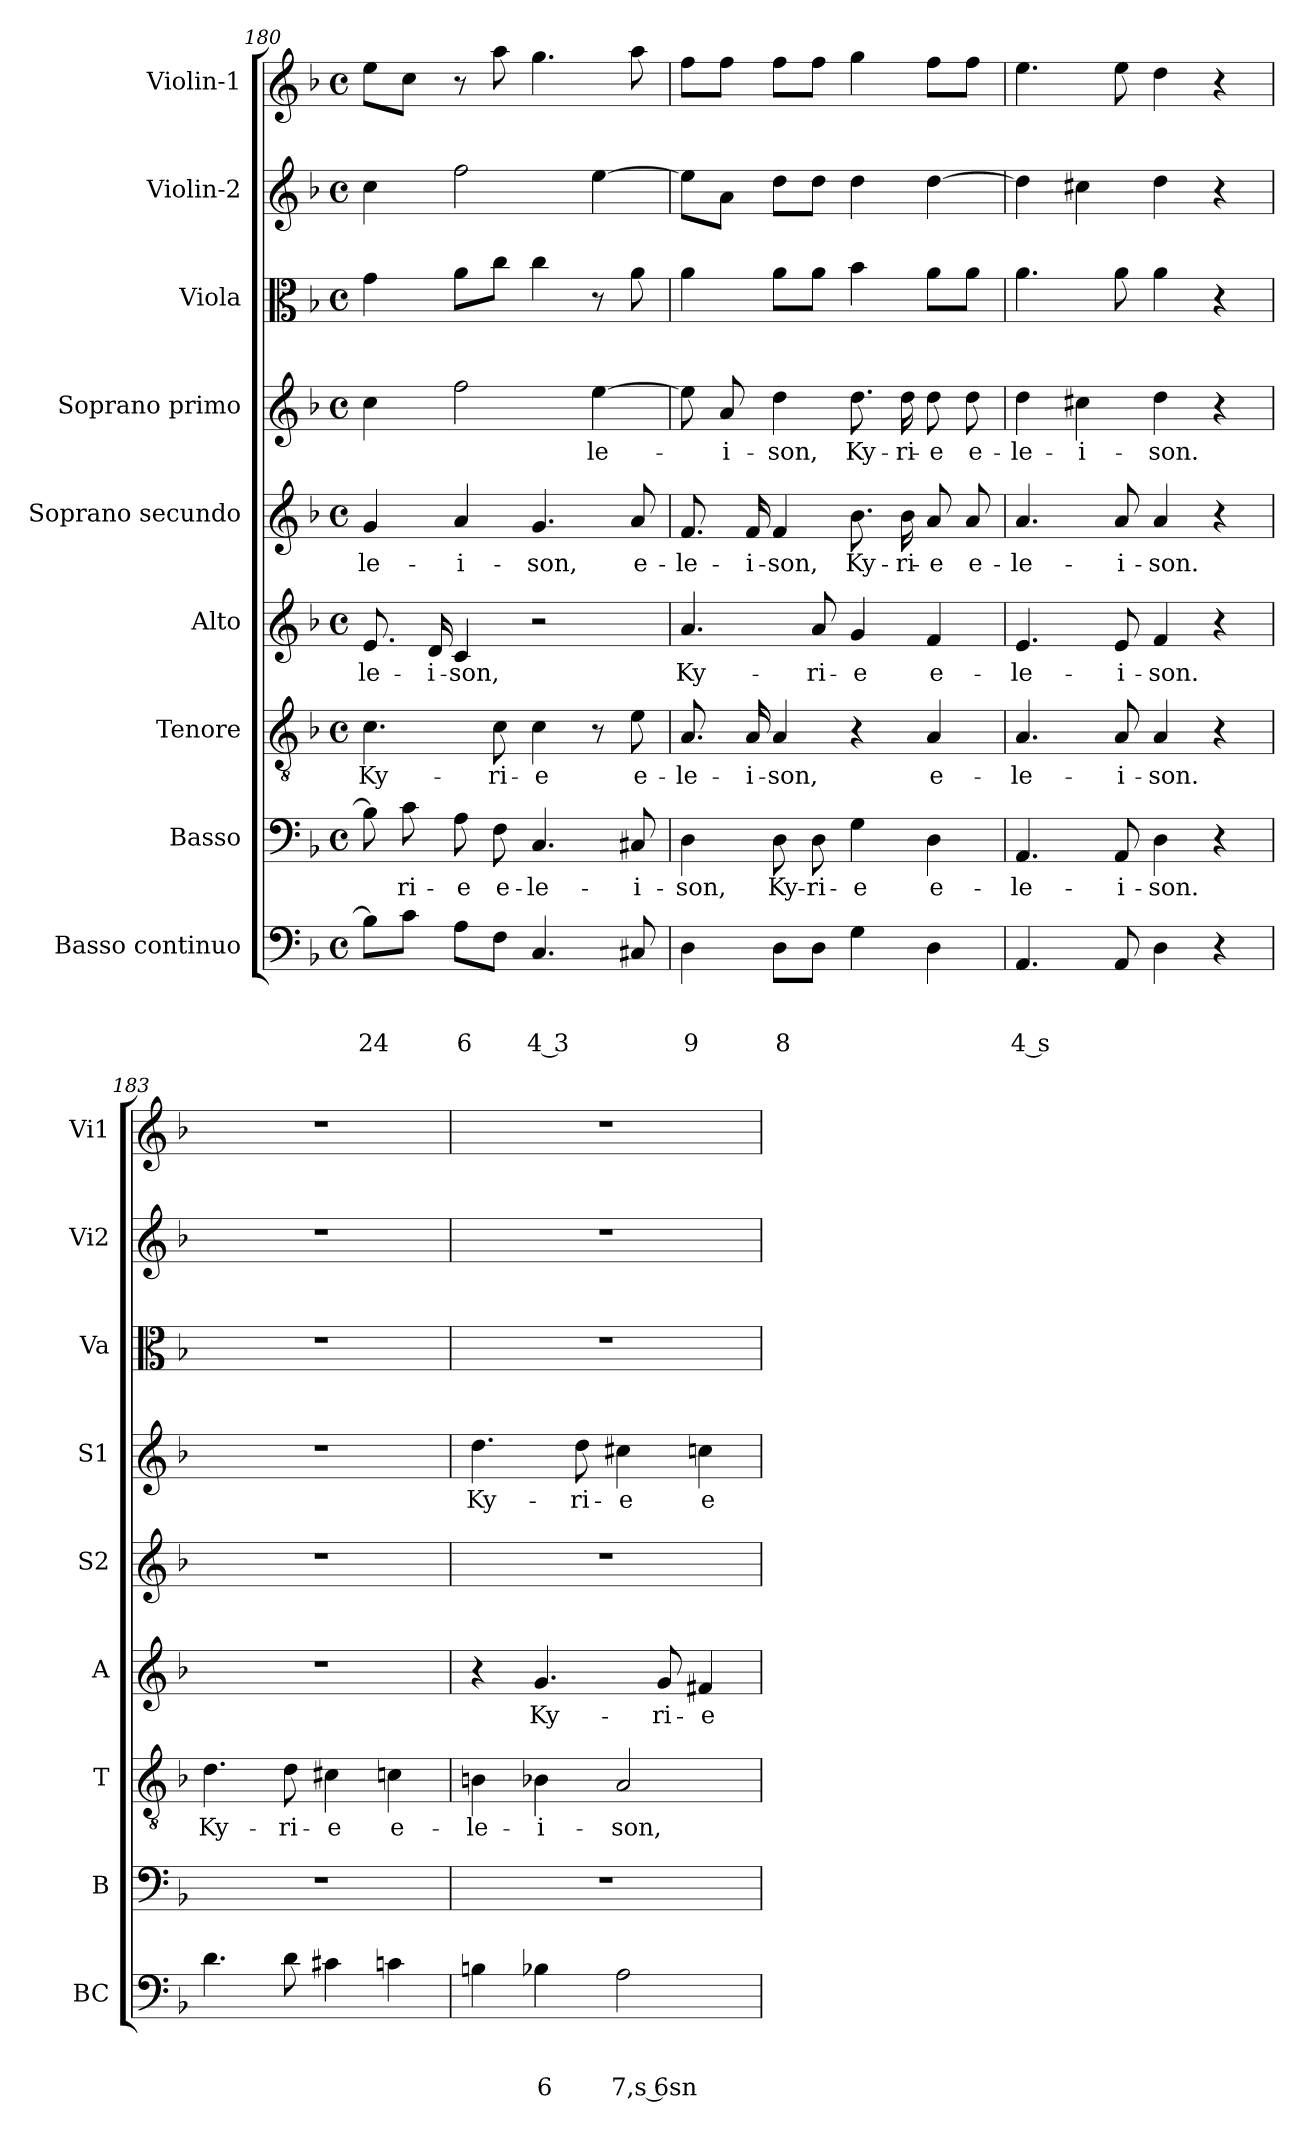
**kern	**text	**text	**text	**kern	**text	**kern	**text	**kern	**text	**kern	**text	**kern	**text	**kern	**kern	**kern
*part9	*part9	*part9	*part9	*part8	*part8	*part7	*part7	*part6	*part6	*part5	*part5	*part4	*part4	*part3	*part2	*part1
*staff9	*staff9	*staff9	*staff9	*staff8	*staff8	*staff7	*staff7	*staff6	*staff6	*staff5	*staff5	*staff4	*staff4	*staff3	*staff2	*staff1
*I"Basso continuo	*	*	*	*I"Basso	*	*I"Tenore	*	*I"Alto	*	*I"Soprano secundo	*	*I"Soprano primo	*	*I"Viola	*I"Violin-2	*I"Violin-1
*I'BC	*	*	*	*I'B	*	*I'T	*	*I'A	*	*I'S2	*	*I'S1	*	*I'Va	*I'Vi2	*I'Vi1
*clefF4	*	*	*	*clefF4	*	*clefGv2	*	*clefG2	*	*clefG2	*	*clefG2	*	*clefC3	*clefG2	*clefG2
*k[b-]	*	*	*	*k[b-]	*	*k[b-]	*	*k[b-]	*	*k[b-]	*	*k[b-]	*	*k[b-]	*k[b-]	*k[b-]
*F:	*	*	*	*F:	*	*F:	*	*F:	*	*F:	*	*F:	*	*F:	*F:	*F:
*M4/4	*	*	*	*M4/4	*	*M4/4	*	*M4/4	*	*M4/4	*	*M4/4	*	*M4/4	*M4/4	*M4/4
*met(c)	*	*	*	*met(c)	*	*met(c)	*	*met(c)	*	*met(c)	*	*met(c)	*	*met(c)	*met(c)	*met(c)
=180	=180	=180	=180	=180	=180	=180	=180	=180	=180	=180	=180	=180	=180	=180	=180	=180
!	!	!	!LO:LY:b	!	!	!	!LO:LY:b	!	!LO:LY:b	!	!LO:LY:b	!	!	!	!	!
8B-\L]	.	.	24	8B-\]	.	4.c\	Ky-	8.e/	-le-	4g/	-le-	4cc\	.	4g\	4cc\	8ee\L
!	!	!	!	!	!LO:LY:b	!	!	!	!	!	!	!	!	!	!	!
8c\J	.	.	.	8c\	-ri-	.	.	.	.	.	.	.	.	.	.	8cc\J
!	!	!	!	!	!	!	!	!	!LO:LY:b	!	!	!	!	!	!	!
.	.	.	.	.	.	.	.	16d/	-i-	.	.	.	.	.	.	.
!	!	!	!LO:LY:b	!	!LO:LY:b	!	!	!	!LO:LY:b	!	!LO:LY:b	!	!	!	!	!
8A\L	.	.	6	8A\	-e	.	.	4c/	-son,	4a/	-i-	2ff\	.	8a\L	2ff\	8r
!	!	!	!	!	!LO:LY:b	!	!LO:LY:b	!	!	!	!	!	!	!	!	!
8F\J	.	.	.	8F\	e-	8c\	-ri-	.	.	.	.	.	.	8cc\J	.	8aa\
!	!	!	!LO:LY:b	!	!LO:LY:b	!	!LO:LY:b	!	!	!	!LO:LY:b	!	!	!	!	!
4.C/	.	.	4 3	4.C/	-le-	4c\	-e	2r	.	4.g/	-son,	.	.	4cc\	.	4.gg\
!	!	!	!	!	!	!	!	!	!	!	!	!	!LO:LY:b	!	!	!
.	.	.	.	.	.	8r	.	.	.	.	.	[4ee\	-le-	8r	[4ee\	.
!	!	!	!	!	!LO:LY:b	!	!LO:LY:b	!	!	!	!LO:LY:b	!	!	!	!	!
8C#X/	.	.	.	8C#X/	-i-	8e\	e-	.	.	8a/	e-	.	.	8a\	.	8aa\
=181	=181	=181	=181	=181	=181	=181	=181	=181	=181	=181	=181	=181	=181	=181	=181	=181
!	!	!	!LO:LY:b	!	!LO:LY:b	!	!LO:LY:b	!	!LO:LY:b	!	!LO:LY:b	!	!	!	!	!
4D\	.	.	9	4D\	-son,	8.A/	-le-	4.a/	Ky-	8.f/	-le-	8ee\]	.	4a\	8ee\L]	8ff\L
!	!	!	!	!	!	!	!	!	!	!	!	!	!LO:LY:b	!	!	!
.	.	.	.	.	.	.	.	.	.	.	.	8a/	-i-	.	8a\J	8ff\J
!	!	!	!	!	!	!	!LO:LY:b	!	!	!	!LO:LY:b	!	!	!	!	!
.	.	.	.	.	.	16A/	-i-	.	.	16f/	-i-	.	.	.	.	.
!	!	!	!LO:LY:b	!	!LO:LY:b	!	!LO:LY:b	!	!	!	!LO:LY:b	!	!LO:LY:b	!	!	!
8D\L	.	.	8	8D\	Ky-	4A/	-son,	.	.	4f/	-son,	4dd\	-son,	8a\L	8dd\L	8ff\L
!	!	!	!	!	!LO:LY:b	!	!	!	!LO:LY:b	!	!	!	!	!	!	!
8D\J	.	.	.	8D\	-ri-	.	.	8a/	-ri-	.	.	.	.	8a\J	8dd\J	8ff\J
!	!	!	!	!	!LO:LY:b	!	!	!	!LO:LY:b	!	!LO:LY:b	!	!LO:LY:b	!	!	!
4G\	.	.	.	4G\	-e	4r	.	4g/	-e	8.b-\	Ky-	8.dd\	Ky-	4b-\	4dd\	4gg\
!	!	!	!	!	!	!	!	!	!	!	!LO:LY:b	!	!LO:LY:b	!	!	!
.	.	.	.	.	.	.	.	.	.	16b-\	-ri-	16dd\	-ri-	.	.	.
!	!	!	!	!	!LO:LY:b	!	!LO:LY:b	!	!LO:LY:b	!	!LO:LY:b	!	!LO:LY:b	!	!	!
4D\	.	.	.	4D\	e-	4A/	e-	4f/	e-	8a/	-e	8dd\	-e	8a\L	[4dd\	8ff\L
!	!	!	!	!	!	!	!	!	!	!	!LO:LY:b	!	!LO:LY:b	!	!	!
.	.	.	.	.	.	.	.	.	.	8a/	e-	8dd\	e-	8a\J	.	8ff\J
!!LO:PB:g=z
=182	=182	=182	=182	=182	=182	=182	=182	=182	=182	=182	=182	=182	=182	=182	=182	=182
!	!	!	!LO:LY:b	!	!LO:LY:b	!	!LO:LY:b	!	!LO:LY:b	!	!LO:LY:b	!	!LO:LY:b	!	!	!
4.AA/	.	.	4 s	4.AA/	-le-	4.A/	-le-	4.e/	-le-	4.a/	-le-	4dd\	-le-	4.a\	4dd\]	4.ee\
!	!	!	!	!	!	!	!	!	!	!	!	!	!LO:LY:b	!	!	!
.	.	.	.	.	.	.	.	.	.	.	.	4cc#X\	-i-	.	4cc#X\	.
!	!	!	!	!	!LO:LY:b	!	!LO:LY:b	!	!LO:LY:b	!	!LO:LY:b	!	!	!	!	!
8AA/	.	.	.	8AA/	-i-	8A/	-i-	8e/	-i-	8a/	-i-	.	.	8a\	.	8ee\
!	!	!	!	!	!LO:LY:b	!	!LO:LY:b	!	!LO:LY:b	!	!LO:LY:b	!	!LO:LY:b	!	!	!
4D\	.	.	.	4D\	-son.	4A/	-son.	4f/	-son.	4a/	-son.	4dd\	-son.	4a\	4dd\	4dd\
4r	.	.	.	4r	.	4r	.	4r	.	4r	.	4r	.	4r	4r	4r
=183	=183	=183	=183	=183	=183	=183	=183	=183	=183	=183	=183	=183	=183	=183	=183	=183
!	!	!	!	!	!	!	!LO:LY:b	!	!	!	!	!	!	!	!	!
4.d\	.	.	.	1r	.	4.d\	Ky-	1r	.	1r	.	1r	.	1r	1r	1r
!	!	!	!	!	!	!	!LO:LY:b	!	!	!	!	!	!	!	!	!
8d\	.	.	.	.	.	8d\	-ri-	.	.	.	.	.	.	.	.	.
!	!	!	!	!	!	!	!LO:LY:b	!	!	!	!	!	!	!	!	!
4c#X\	.	.	.	.	.	4c#X\	-e	.	.	.	.	.	.	.	.	.
!	!	!	!	!	!	!	!LO:LY:b	!	!	!	!	!	!	!	!	!
4cn\	.	.	.	.	.	4cn\	e-	.	.	.	.	.	.	.	.	.
=184	=184	=184	=184	=184	=184	=184	=184	=184	=184	=184	=184	=184	=184	=184	=184	=184
!	!	!	!	!	!	!	!LO:LY:b	!	!	!	!	!	!LO:LY:b	!	!	!
4Bn\	.	.	.	1r	.	4Bn\	-le-	4r	.	1r	.	4.dd\	Ky-	1r	1r	1r
!	!	!	!LO:LY:b	!	!	!	!LO:LY:b	!	!LO:LY:b	!	!	!	!	!	!	!
4B-X\	.	.	6	.	.	4B-X\	-i-	4.g/	Ky-	.	.	.	.	.	.	.
!	!	!	!	!	!	!	!	!	!	!	!	!	!LO:LY:b	!	!	!
.	.	.	.	.	.	.	.	.	.	.	.	8dd\	-ri-	.	.	.
!	!	!	!LO:LY:b	!	!	!	!LO:LY:b	!	!	!	!	!	!LO:LY:b	!	!	!
2A\	.	.	7,s 6sn	.	.	2A/	-son,	.	.	.	.	4cc#X\	-e	.	.	.
!	!	!	!	!	!	!	!	!	!LO:LY:b	!	!	!	!	!	!	!
.	.	.	.	.	.	.	.	8g/	-ri-	.	.	.	.	.	.	.
!	!	!	!	!	!	!	!	!	!LO:LY:b	!	!	!	!LO:LY:b	!	!	!
.	.	.	.	.	.	.	.	4f#X/	-e	.	.	4ccn\	e-	.	.	.
=	=	=	=	=	=	=	=	=	=	=	=	=	=	=	=	=
*-	*-	*-	*-	*-	*-	*-	*-	*-	*-	*-	*-	*-	*-	*-	*-	*-
